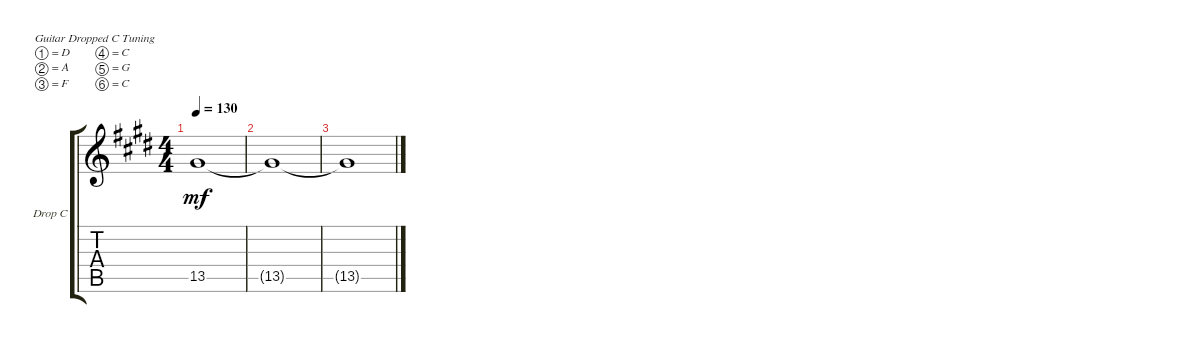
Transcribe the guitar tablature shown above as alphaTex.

\bracketExtendMode groupsimilarinstruments
\firstSystemTrackNameOrientation horizontal
\otherSystemsTrackNameOrientation horizontal
\track ("Solo" "Drop C") {instrument overdrivenguitar}
\staff {score tabs}
\tuning (D4 A3 F3 C3 G2 C2)
\ts (4 4)
\tempo 130
\clef g2
\ks e
13.5{t}.1{dy mf} |
13.5{t}.1 |
13.5{t}.1
